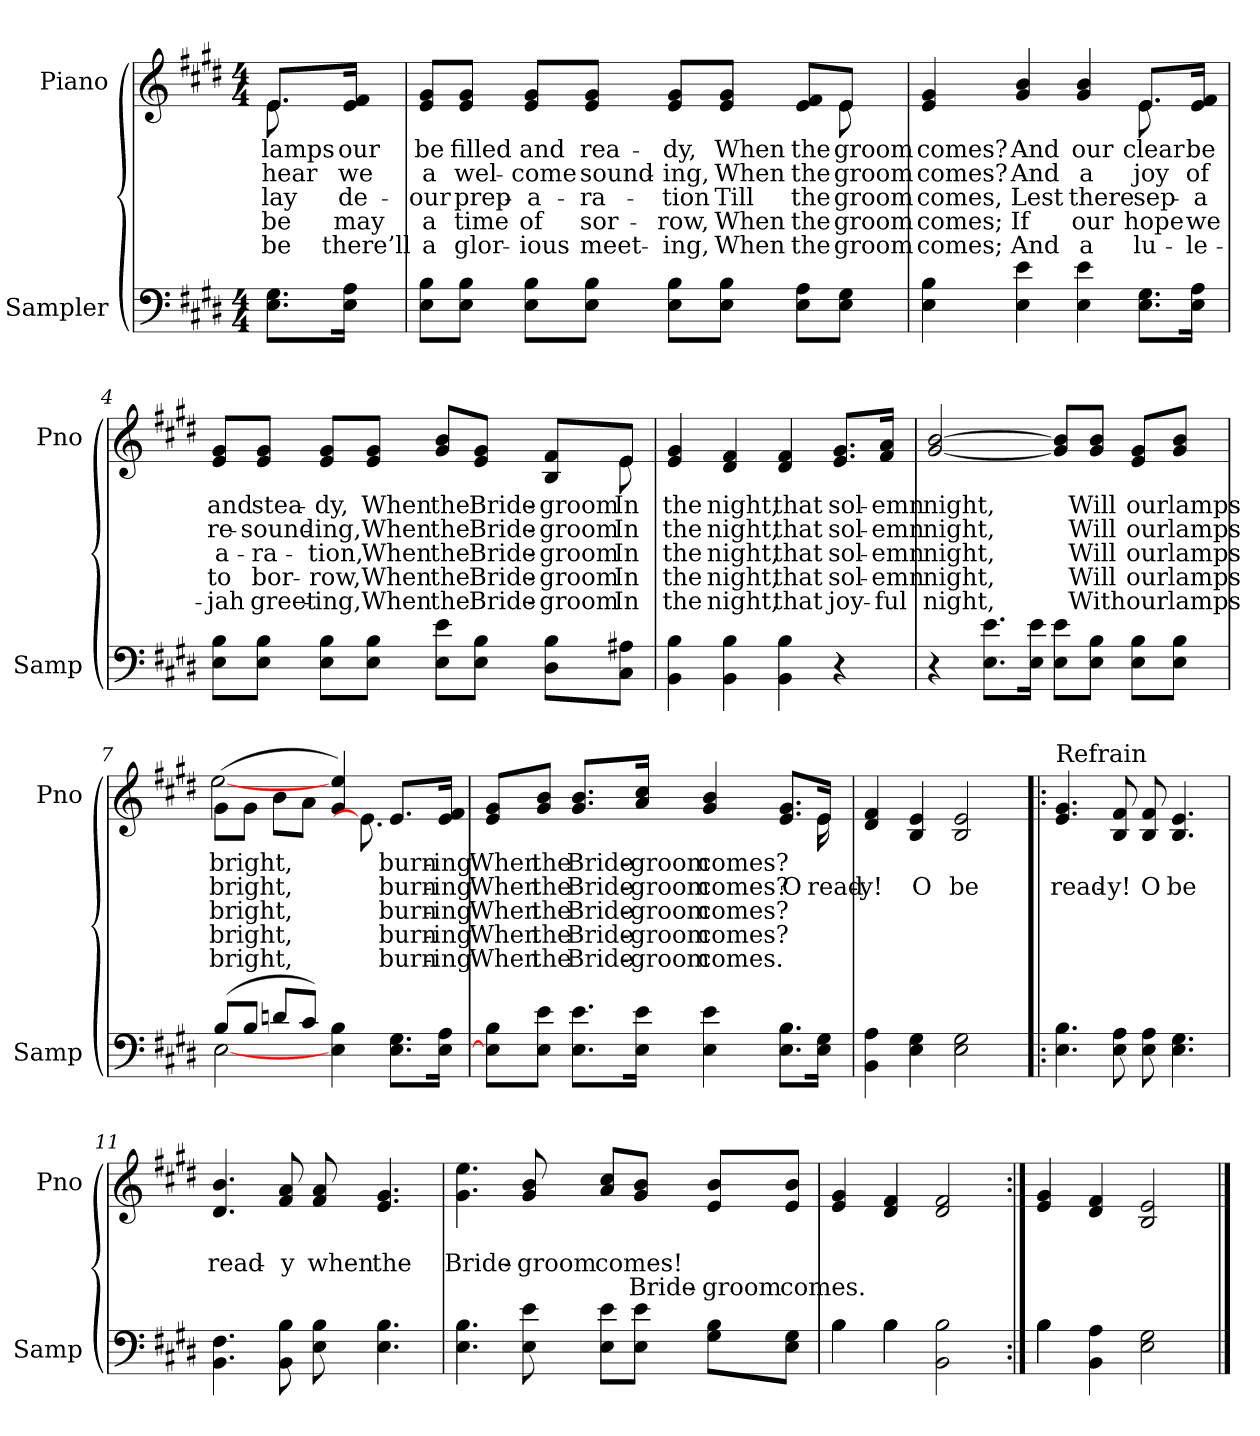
**kern	**kern	**text	**text	**text	**text	**text
*part2	*part1	*part1	*part1	*part1	*part1	*part1
*staff2	*staff1	*staff1	*staff1	*staff1	*staff1	*staff1
*I"Sampler	*I"Piano	*	*	*	*	*
*I'Samp	*I'Pno	*	*	*	*	*
*clefF4	*clefG2	*	*	*	*	*
*k[f#c#g#d#]	*k[f#c#g#d#]	*	*	*	*	*
*E:	*E:	*	*	*	*	*
*M4/4	*M4/4	*	*	*	*	*
=1	=1	=1	=1	=1	=1	=1
*	*^	*	*	*	*	*
8.E\ 8.G#\L	8.e/L	8.e	lamps	hear	-lay	be	be
16E\ 16A\Jk	16e/ 16f#/Jk	16ryy	our	we	de-	may	there’ll
=2	=2	=2	=2	=2	=2	=2	=2
8E\ 8B\L	8e/ 8g#/L	2..ryy	be	a	our	a	a
8E\ 8B\J	8e/ 8g#/J	.	filled	wel-	prep-	time	glor-
8E\ 8B\L	8e/ 8g#/L	.	and	-come	-a-	of	-ious
8E\ 8B\J	8e/ 8g#/J	.	rea-	sound-	-ra-	sor-	meet-
8E\ 8B\L	8e/ 8g#/L	.	-dy,	-ing,	-tion	-row,	-ing,
8E\ 8B\J	8e/ 8g#/J	.	When	When	Till	When	When
8E\ 8A\L	8e/ 8f#/L	.	the	the	the	the	the
8E\ 8G#\J	8e/J	8e	-groom	-groom	-groom	-groom	-groom
=3	=3	=3	=3	=3	=3	=3	=3
4E 4B	4e 4g#	2.ryy	comes?	comes?	comes,	comes;	comes;
4E 4e	4g# 4b	.	And	And	Lest	If	And
4E 4e	4g# 4b	.	our	a	there	our	a
8.E\ 8.G#\L	8.e/L	8.e	clear	joy	sep-	hope	-lu-
16E\ 16A\Jk	16e/ 16f#/Jk	16ryy	be	of	a	we	-le-
=4	=4	=4	=4	=4	=4	=4	=4
8E\ 8B\L	8e/ 8g#/L	2..ryy	and	re-	-a-	to	-jah
8E\ 8B\J	8e/ 8g#/J	.	stea-	-sound-	-ra-	bor-	greet-
8E\ 8B\L	8e/ 8g#/L	.	-dy,	-ing,	-tion,	-row,	-ing,
8E\ 8B\J	8e/ 8g#/J	.	When	When	When	When	When
8E\ 8e\L	8g#/ 8b/L	.	the	the	the	the	the
8E\ 8B\J	8e/ 8g#/J	.	Bride-	Bride-	Bride-	Bride-	Bride-
8D#\ 8B\L	8B/ 8f#/L	.	-groom	-groom	-groom	-groom	-groom
8C#\ 8A#X\J	8e/J	8e	In	In	In	In	In
*	*v	*v	*	*	*	*	*
=5	=5	=5	=5	=5	=5	=5
4BB 4B	4e 4g#	the	the	the	the	the
4BB 4B	4d# 4f#	night,	night,	night,	night,	night,
4BB 4B	4d# 4f#	that	that	that	that	that
4r	8.e/ 8.g#/L	sol-	sol-	sol-	sol-	joy-
.	16f#/ 16a/Jk	-emn	-emn	-emn	-emn	-ful
=6	=6	=6	=6	=6	=6	=6
4r	[2g# [2b	night,	night,	night,	night,	night,
8.E\ 8.e\L	.	.	.	.	.	.
16E\ 16e\Jk	.	.	.	.	.	.
8E\ 8e\L	8g#]/ 8b]/L	.	.	.	.	.
8E\ 8B\J	8g#/ 8b/J	Will	Will	Will	Will	With
8E\ 8B\L	8e/ 8g#/L	our	our	our	our	our
8E\ 8B\J	8g#/ 8b/J	lamps	lamps	lamps	lamps	lamps
=7	=7	=7	=7	=7	=7	=7
*^	*^	*	*	*	*	*
(8B/L	[2E	(8g#\L	[2ee	bright,	bright,	bright,	bright,	bright,
8B/J	.	8g#\J	.	.	.	.	.	.
8dn/L	.	8b\L	.	.	.	.	.	.
8c#/J)	.	8a\J	.	.	.	.	.	.
4E 4B	2ryy	4g# 4ee)	8ryy	.	.	.	.	.
.	.	.	8.e]	.	.	.	.	.
8.E\ 8.G#\L	.	8.e/L	.	burn-	burn-	burn-	burn-	burn-
.	.	.	8.ryy	.	.	.	.	.
16E\ 16A\Jk	.	16e/ 16f#/Jk	.	-ing	-ing	-ing	-ing	-ing
*v	*v	*	*	*	*	*	*	*
=8	=8	=8	=8	=8	=8	=8	=8
8E]\ 8B\L	8e/ 8g#/L	2...ryy	When	When	When	When	When
8E\ 8e\J	8g#/ 8b/J	.	the	the	the	the	the
8.E\ 8.e\L	8.g#/ 8.b/L	.	Bride-	Bride-	Bride-	Bride-	Bride-
16E\ 16e\Jk	16a/ 16cc#/Jk	.	-groom	-groom	-groom	-groom	-groom
4E 4e	4g# 4b	.	comes?	comes?	comes?	comes?	comes.
8.E\ 8.B\L	8.e/ 8.g#/L	.	.	O	.	.	.
16E\ 16G#\Jk	16e/Jk	16e	.	read-	.	.	.
*	*v	*v	*	*	*	*	*
=9	=9	=9	=9	=9	=9	=9
4BB 4A	4d# 4f#	.	-y!	.	.	.
4E 4G#	4B 4e	.	O	.	.	.
2E 2G#	2B 2e	.	be	.	.	.
=10!|:	=10!|:	=10!|:	=10!|:	=10!|:	=10!|:	=10!|:
!	!LO:TX:t=Refrain	!	!	!	!	!
4.E 4.B	4.e 4.g#	.	read-	.	.	.
8E 8A	8B 8f#	.	-y!	.	.	.
8E 8A	8B 8f#	.	O	.	.	.
4.E 4.G#	4.B 4.e	.	be	.	.	.
=11	=11	=11	=11	=11	=11	=11
4.BB 4.F#	4.d# 4.b	.	read-	.	.	.
8BB 8B	8f# 8a	.	-y	.	.	.
8E 8B	8f# 8a	.	when	.	.	.
4.E 4.B	4.e 4.g#	.	the	.	.	.
=12	=12	=12	=12	=12	=12	=12
4.E 4.B	4.g# 4.ee	.	Bride-	.	.	.
8E 8e	8g# 8b	.	-groom	.	.	.
8E\ 8e\L	8a/ 8cc#/L	.	comes!	.	.	.
8E\ 8e\J	8g#/ 8b/J	.	.	Bride-	.	.
8G#\ 8B\L	8e/ 8b/L	.	.	-groom	.	.
8E\ 8G#\J	8e/ 8b/J	.	.	comes.	.	.
=13	=13	=13	=13	=13	=13	=13
*^	*	*	*	*	*	*
4B\	4B	4e 4g#	.	.	.	.	.
4B\	4B	4d# 4f#	.	.	.	.	.
2BB 2B	2ryy	2d# 2f#	.	.	.	.	.
=14:|!	=14:|!	=14:|!	=14:|!	=14:|!	=14:|!	=14:|!	=14:|!
4B\	4B	4e 4g#	.	.	.	.	.
4BB 4A	2.ryy	4d# 4f#	.	.	.	.	.
2E 2G#	.	2B 2e	.	.	.	.	.
*v	*v	*	*	*	*	*	*
==	==	==	==	==	==	==
*-	*-	*-	*-	*-	*-	*-
